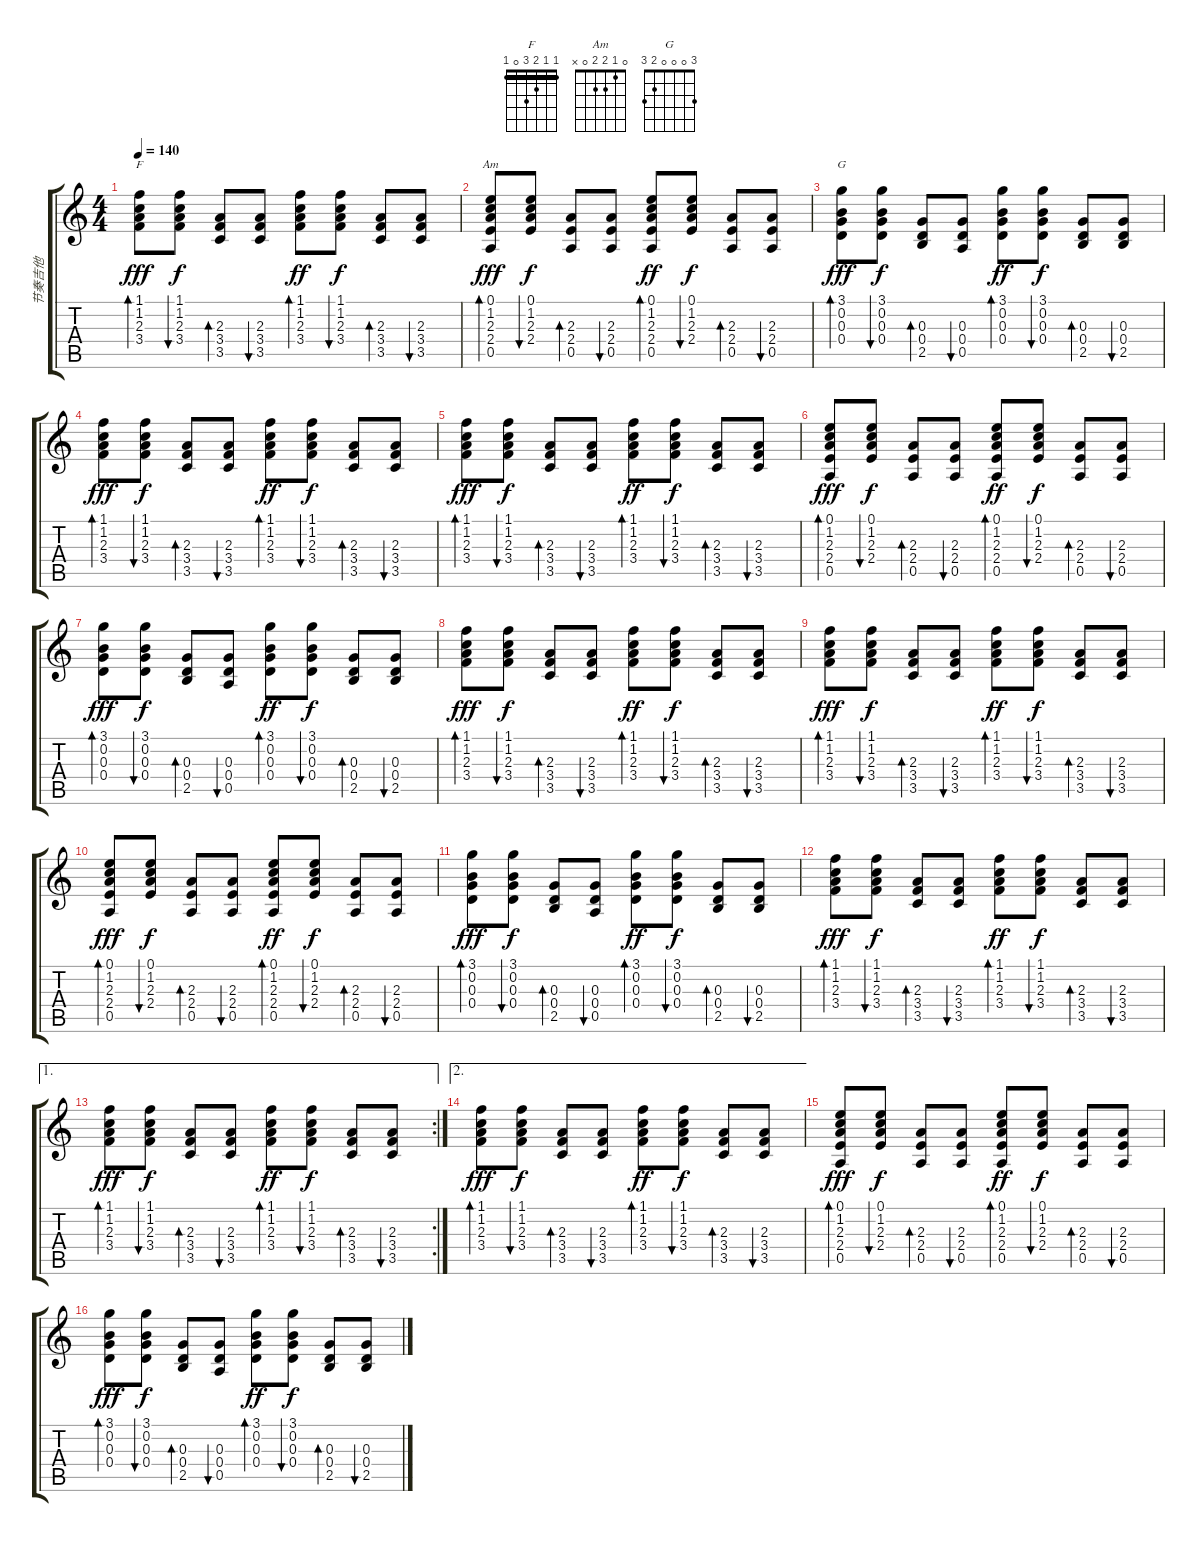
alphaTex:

\track ("节奏吉他" "节奏吉他") {instrument electricguitarjazz}
\staff {score tabs}
\tuning (E4 B3 G3 D3 A2 E2) {hide}
\chord ("F" 1 1 2 3 0 1) {barre 1}
\chord ("Am" 0 1 2 2 0 x)
\chord ("G" 3 0 0 0 2 3)
\ts (4 4)
\tempo 140
\clef g2
\ks c
(1.1 1.2 2.3 3.4).8{bd 60 ch "F" dy fff} (1.1 1.2 2.3 3.4).8{bu 60 dy f} (2.3 3.4 3.5).8{bd 60} (2.3 3.4 3.5).8{bu 60} (1.1 1.2 2.3 3.4).8{bd 60 dy ff} (1.1 1.2 2.3 3.4).8{bu 60 dy f} (2.3 3.4 3.5).8{bd 60} (2.3 3.4 3.5).8{bu 60} |
(0.1 1.2 2.3 2.4 0.5).8{bd 60 ch "Am" dy fff} (0.1 1.2 2.3 2.4).8{bu 60 dy f} (2.3 2.4 0.5).8{bd 60} (2.3 2.4 0.5).8{bu 60} (0.1 1.2 2.3 2.4 0.5).8{bd 60 dy ff} (0.1 1.2 2.3 2.4).8{bu 60 dy f} (2.3 2.4 0.5).8{bd 60} (2.3 2.4 0.5).8{bu 60} |
(3.1 0.2 0.3 0.4).8{bd 60 ch "G" dy fff} (3.1 0.2 0.3 0.4).8{bu 60 dy f} (0.3 0.4 2.5).8{bd 60} (0.3 0.4 0.5).8{bu 60} (3.1 0.2 0.3 0.4).8{bd 60 dy ff} (3.1 0.2 0.3 0.4).8{bu 60 dy f} (0.3 0.4 2.5).8{bd 60} (0.3 0.4 2.5).8{bu 60} |
(1.1 1.2 2.3 3.4).8{bd 60 dy fff} (1.1 1.2 2.3 3.4).8{bu 60 dy f} (2.3 3.4 3.5).8{bd 60} (2.3 3.4 3.5).8{bu 60} (1.1 1.2 2.3 3.4).8{bd 60 dy ff} (1.1 1.2 2.3 3.4).8{bu 60 dy f} (2.3 3.4 3.5).8{bd 60} (2.3 3.4 3.5).8{bu 60} |
(1.1 1.2 2.3 3.4).8{bd 60 dy fff} (1.1 1.2 2.3 3.4).8{bu 60 dy f} (2.3 3.4 3.5).8{bd 60} (2.3 3.4 3.5).8{bu 60} (1.1 1.2 2.3 3.4).8{bd 60 dy ff} (1.1 1.2 2.3 3.4).8{bu 60 dy f} (2.3 3.4 3.5).8{bd 60} (2.3 3.4 3.5).8{bu 60} |
(0.1 1.2 2.3 2.4 0.5).8{bd 60 dy fff} (0.1 1.2 2.3 2.4).8{bu 60 dy f} (2.3 2.4 0.5).8{bd 60} (2.3 2.4 0.5).8{bu 60} (0.1 1.2 2.3 2.4 0.5).8{bd 60 dy ff} (0.1 1.2 2.3 2.4).8{bu 60 dy f} (2.3 2.4 0.5).8{bd 60} (2.3 2.4 0.5).8{bu 60} |
(3.1 0.2 0.3 0.4).8{bd 60 dy fff} (3.1 0.2 0.3 0.4).8{bu 60 dy f} (0.3 0.4 2.5).8{bd 60} (0.3 0.4 0.5).8{bu 60} (3.1 0.2 0.3 0.4).8{bd 60 dy ff} (3.1 0.2 0.3 0.4).8{bu 60 dy f} (0.3 0.4 2.5).8{bd 60} (0.3 0.4 2.5).8{bu 60} |
(1.1 1.2 2.3 3.4).8{bd 60 dy fff} (1.1 1.2 2.3 3.4).8{bu 60 dy f} (2.3 3.4 3.5).8{bd 60} (2.3 3.4 3.5).8{bu 60} (1.1 1.2 2.3 3.4).8{bd 60 dy ff} (1.1 1.2 2.3 3.4).8{bu 60 dy f} (2.3 3.4 3.5).8{bd 60} (2.3 3.4 3.5).8{bu 60} |
(1.1 1.2 2.3 3.4).8{bd 60 dy fff} (1.1 1.2 2.3 3.4).8{bu 60 dy f} (2.3 3.4 3.5).8{bd 60} (2.3 3.4 3.5).8{bu 60} (1.1 1.2 2.3 3.4).8{bd 60 dy ff} (1.1 1.2 2.3 3.4).8{bu 60 dy f} (2.3 3.4 3.5).8{bd 60} (2.3 3.4 3.5).8{bu 60} |
(0.1 1.2 2.3 2.4 0.5).8{bd 60 dy fff} (0.1 1.2 2.3 2.4).8{bu 60 dy f} (2.3 2.4 0.5).8{bd 60} (2.3 2.4 0.5).8{bu 60} (0.1 1.2 2.3 2.4 0.5).8{bd 60 dy ff} (0.1 1.2 2.3 2.4).8{bu 60 dy f} (2.3 2.4 0.5).8{bd 60} (2.3 2.4 0.5).8{bu 60} |
(3.1 0.2 0.3 0.4).8{bd 60 dy fff} (3.1 0.2 0.3 0.4).8{bu 60 dy f} (0.3 0.4 2.5).8{bd 60} (0.3 0.4 0.5).8{bu 60} (3.1 0.2 0.3 0.4).8{bd 60 dy ff} (3.1 0.2 0.3 0.4).8{bu 60 dy f} (0.3 0.4 2.5).8{bd 60} (0.3 0.4 2.5).8{bu 60} |
(1.1 1.2 2.3 3.4).8{bd 60 dy fff} (1.1 1.2 2.3 3.4).8{bu 60 dy f} (2.3 3.4 3.5).8{bd 60} (2.3 3.4 3.5).8{bu 60} (1.1 1.2 2.3 3.4).8{bd 60 dy ff} (1.1 1.2 2.3 3.4).8{bu 60 dy f} (2.3 3.4 3.5).8{bd 60} (2.3 3.4 3.5).8{bu 60} |
\ae 1
\rc 2
(1.1 1.2 2.3 3.4).8{bd 60 dy fff} (1.1 1.2 2.3 3.4).8{bu 60 dy f} (2.3 3.4 3.5).8{bd 60} (2.3 3.4 3.5).8{bu 60} (1.1 1.2 2.3 3.4).8{bd 60 dy ff} (1.1 1.2 2.3 3.4).8{bu 60 dy f} (2.3 3.4 3.5).8{bd 60} (2.3 3.4 3.5).8{bu 60} |
\ae 2
(1.1 1.2 2.3 3.4).8{bd 60 dy fff} (1.1 1.2 2.3 3.4).8{bu 60 dy f} (2.3 3.4 3.5).8{bd 60} (2.3 3.4 3.5).8{bu 60} (1.1 1.2 2.3 3.4).8{bd 60 dy ff} (1.1 1.2 2.3 3.4).8{bu 60 dy f} (2.3 3.4 3.5).8{bd 60} (2.3 3.4 3.5).8{bu 60} |
(0.1 1.2 2.3 2.4 0.5).8{bd 60 dy fff} (0.1 1.2 2.3 2.4).8{bu 60 dy f} (2.3 2.4 0.5).8{bd 60} (2.3 2.4 0.5).8{bu 60} (0.1 1.2 2.3 2.4 0.5).8{bd 60 dy ff} (0.1 1.2 2.3 2.4).8{bu 60 dy f} (2.3 2.4 0.5).8{bd 60} (2.3 2.4 0.5).8{bu 60} |
(3.1 0.2 0.3 0.4).8{bd 60 dy fff} (3.1 0.2 0.3 0.4).8{bu 60 dy f} (0.3 0.4 2.5).8{bd 60} (0.3 0.4 0.5).8{bu 60} (3.1 0.2 0.3 0.4).8{bd 60 dy ff} (3.1 0.2 0.3 0.4).8{bu 60 dy f} (0.3 0.4 2.5).8{bd 60} (0.3 0.4 2.5).8{bu 60}
